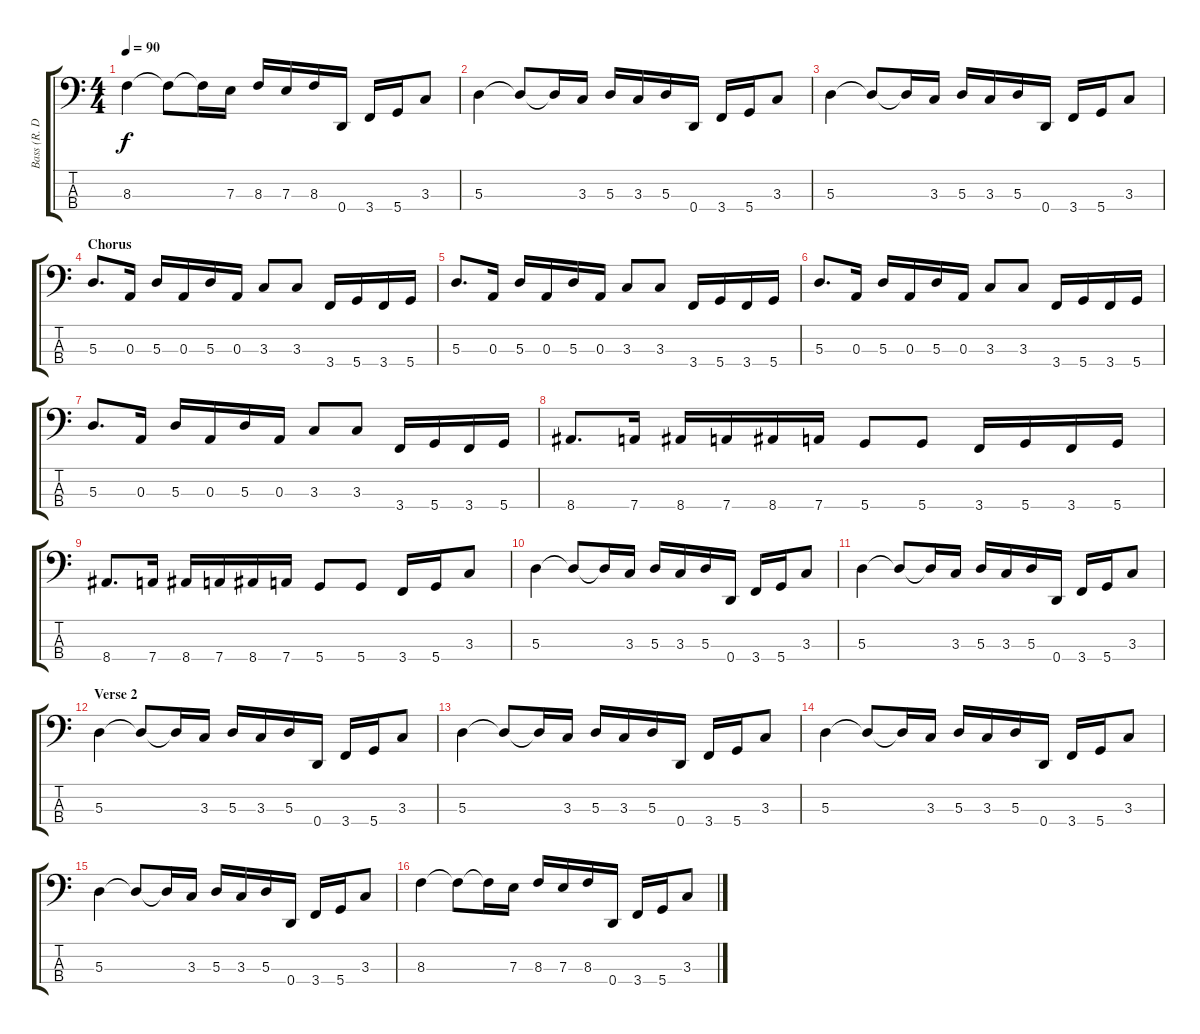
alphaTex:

\track ("Bass (R. Deleo)" "Bass (R. D") {instrument electricbassfinger}
\staff {score tabs}
\tuning (G2 D2 A1 D1) {hide}
\ts (4 4)
\tempo 90
\clef f4
\ks c
8.3.4{dy f} 8.3{t}.8 8.3{t}.16 7.3.16 8.3.16 7.3.16 8.3.16 0.4.16 3.4.16 5.4.16 3.3.8 |
5.3.4 5.3{t}.8 5.3{t}.16 3.3.16 5.3.16 3.3.16 5.3.16 0.4.16 3.4.16 5.4.16 3.3.8 |
5.3.4 5.3{t}.8 5.3{t}.16 3.3.16 5.3.16 3.3.16 5.3.16 0.4.16 3.4.16 5.4.16 3.3.8 |
\section ("" "Chorus")
5.3.8{d} 0.3.16 5.3.16 0.3.16 5.3.16 0.3.16 3.3.8 3.3.8 3.4.16 5.4.16 3.4.16 5.4.16 |
5.3.8{d} 0.3.16 5.3.16 0.3.16 5.3.16 0.3.16 3.3.8 3.3.8 3.4.16 5.4.16 3.4.16 5.4.16 |
5.3.8{d} 0.3.16 5.3.16 0.3.16 5.3.16 0.3.16 3.3.8 3.3.8 3.4.16 5.4.16 3.4.16 5.4.16 |
5.3.8{d} 0.3.16 5.3.16 0.3.16 5.3.16 0.3.16 3.3.8 3.3.8 3.4.16 5.4.16 3.4.16 5.4.16 |
8.4.8{d} 7.4.16 8.4.16 7.4.16 8.4.16 7.4.16 5.4.8 5.4.8 3.4.16 5.4.16 3.4.16 5.4.16 |
8.4.8{d} 7.4.16 8.4.16 7.4.16 8.4.16 7.4.16 5.4.8 5.4.8 3.4.16 5.4.16 3.3.8 |
5.3.4 5.3{t}.8 5.3{t}.16 3.3.16 5.3.16 3.3.16 5.3.16 0.4.16 3.4.16 5.4.16 3.3.8 |
5.3.4 5.3{t}.8 5.3{t}.16 3.3.16 5.3.16 3.3.16 5.3.16 0.4.16 3.4.16 5.4.16 3.3.8 |
\section ("" "Verse 2")
5.3.4 5.3{t}.8 5.3{t}.16 3.3.16 5.3.16 3.3.16 5.3.16 0.4.16 3.4.16 5.4.16 3.3.8 |
5.3.4 5.3{t}.8 5.3{t}.16 3.3.16 5.3.16 3.3.16 5.3.16 0.4.16 3.4.16 5.4.16 3.3.8 |
5.3.4 5.3{t}.8 5.3{t}.16 3.3.16 5.3.16 3.3.16 5.3.16 0.4.16 3.4.16 5.4.16 3.3.8 |
5.3.4 5.3{t}.8 5.3{t}.16 3.3.16 5.3.16 3.3.16 5.3.16 0.4.16 3.4.16 5.4.16 3.3.8 |
8.3.4 8.3{t}.8 8.3{t}.16 7.3.16 8.3.16 7.3.16 8.3.16 0.4.16 3.4.16 5.4.16 3.3.8
